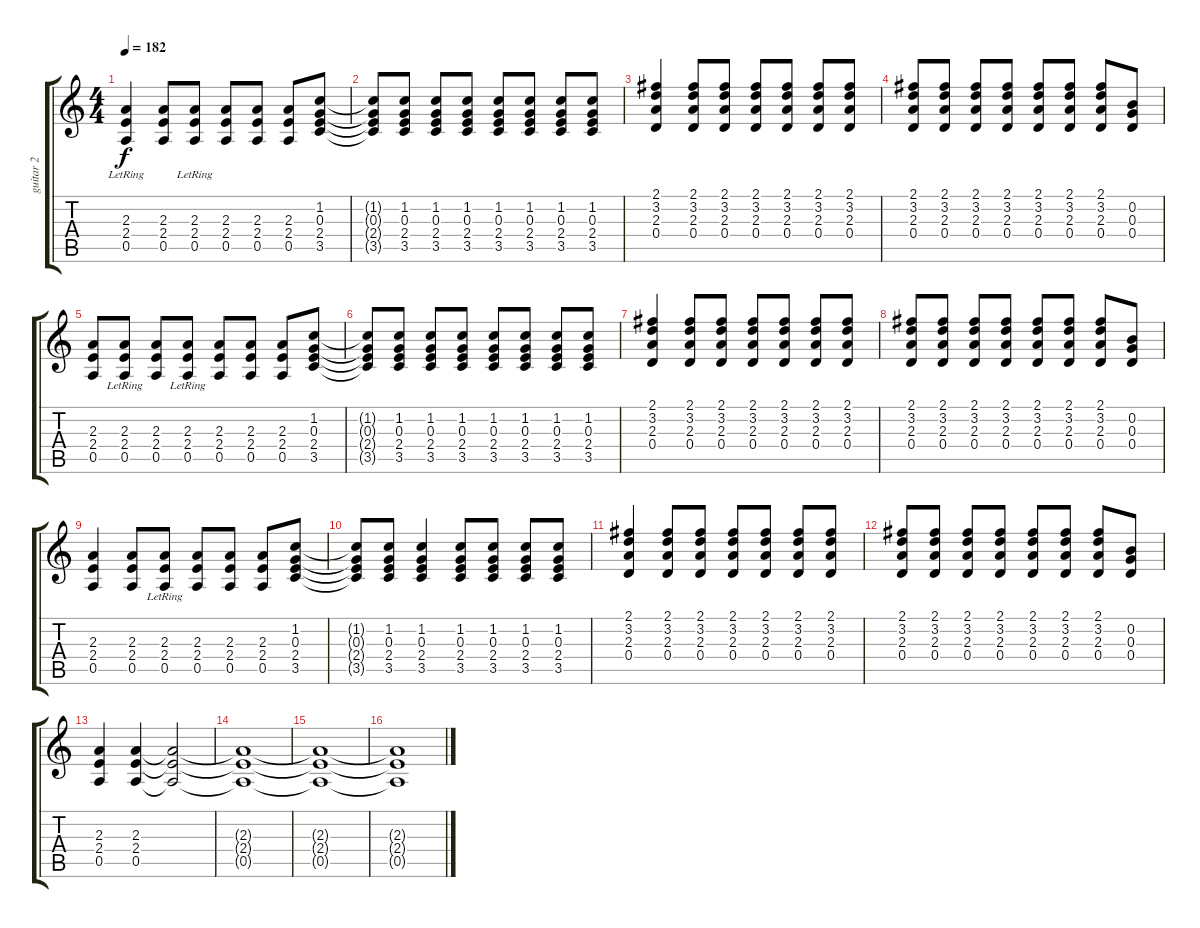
\track ("guitar 2" "guitar 2") {instrument distortionguitar}
\staff {score tabs}
\tuning (E4 B3 G3 D3 A2 E2) {hide}
\ts (4 4)
\tempo 182
\clef g2
\ks c
(2.3 2.4{lr} 0.5{lr}).4{dy f} (2.3 2.4 0.5).8 (2.3 2.4{lr} 0.5{lr}).8 (2.3 2.4 0.5).8 (2.3 2.4 0.5).8 (2.3 2.4 0.5).8 (1.2 0.3 2.4 3.5).8 |
(1.2{t} 0.3{t} 2.4{t} 3.5{t}).8 (1.2 0.3 2.4 3.5).8 (1.2 0.3 2.4 3.5).8 (1.2 0.3 2.4 3.5).8 (1.2 0.3 2.4 3.5).8 (1.2 0.3 2.4 3.5).8 (1.2 0.3 2.4 3.5).8 (1.2 0.3 2.4 3.5).8 |
(2.1 3.2 2.3 0.4).4 (2.1 3.2 2.3 0.4).8 (2.1 3.2 2.3 0.4).8 (2.1 3.2 2.3 0.4).8 (2.1 3.2 2.3 0.4).8 (2.1 3.2 2.3 0.4).8 (2.1 3.2 2.3 0.4).8 |
(2.1 3.2 2.3 0.4).8 (2.1 3.2 2.3 0.4).8 (2.1 3.2 2.3 0.4).8 (2.1 3.2 2.3 0.4).8 (2.1 3.2 2.3 0.4).8 (2.1 3.2 2.3 0.4).8 (2.1 3.2 2.3 0.4).8 (0.2 0.3 0.4).8 |
(2.3 2.4 0.5).8 (2.3 2.4{lr} 0.5{lr}).8 (2.3 2.4 0.5).8 (2.3 2.4{lr} 0.5{lr}).8 (2.3 2.4 0.5).8 (2.3 2.4 0.5).8 (2.3 2.4 0.5).8 (1.2 0.3 2.4 3.5).8 |
(1.2{t} 0.3{t} 2.4{t} 3.5{t}).8 (1.2 0.3 2.4 3.5).8 (1.2 0.3 2.4 3.5).8 (1.2 0.3 2.4 3.5).8 (1.2 0.3 2.4 3.5).8 (1.2 0.3 2.4 3.5).8 (1.2 0.3 2.4 3.5).8 (1.2 0.3 2.4 3.5).8 |
(2.1 3.2 2.3 0.4).4 (2.1 3.2 2.3 0.4).8 (2.1 3.2 2.3 0.4).8 (2.1 3.2 2.3 0.4).8 (2.1 3.2 2.3 0.4).8 (2.1 3.2 2.3 0.4).8 (2.1 3.2 2.3 0.4).8 |
(2.1 3.2 2.3 0.4).8 (2.1 3.2 2.3 0.4).8 (2.1 3.2 2.3 0.4).8 (2.1 3.2 2.3 0.4).8 (2.1 3.2 2.3 0.4).8 (2.1 3.2 2.3 0.4).8 (2.1 3.2 2.3 0.4).8 (0.2 0.3 0.4).8 |
(2.3 2.4 0.5).4 (2.3 2.4 0.5).8 (2.3 2.4{lr} 0.5{lr}).8 (2.3 2.4 0.5).8 (2.3 2.4 0.5).8 (2.3 2.4 0.5).8 (1.2 0.3 2.4 3.5).8 |
(1.2{t} 0.3{t} 2.4{t} 3.5{t}).8 (1.2 0.3 2.4 3.5).8 (1.2 0.3 2.4 3.5).4 (1.2 0.3 2.4 3.5).8 (1.2 0.3 2.4 3.5).8 (1.2 0.3 2.4 3.5).8 (1.2 0.3 2.4 3.5).8 |
(2.1 3.2 2.3 0.4).4 (2.1 3.2 2.3 0.4).8 (2.1 3.2 2.3 0.4).8 (2.1 3.2 2.3 0.4).8 (2.1 3.2 2.3 0.4).8 (2.1 3.2 2.3 0.4).8 (2.1 3.2 2.3 0.4).8 |
(2.1 3.2 2.3 0.4).8 (2.1 3.2 2.3 0.4).8 (2.1 3.2 2.3 0.4).8 (2.1 3.2 2.3 0.4).8 (2.1 3.2 2.3 0.4).8 (2.1 3.2 2.3 0.4).8 (2.1 3.2 2.3 0.4).8 (0.2 0.3 0.4).8 |
(2.3 2.4 0.5).4 (2.3 2.4 0.5).4 (2.3{t} 2.4{t} 0.5{t}).2 |
(2.3{t} 2.4{t} 0.5{t}).1{volume 0} |
(2.3{t} 2.4{t} 0.5{t}).1 |
(2.3{t} 2.4{t} 0.5{t}).1
